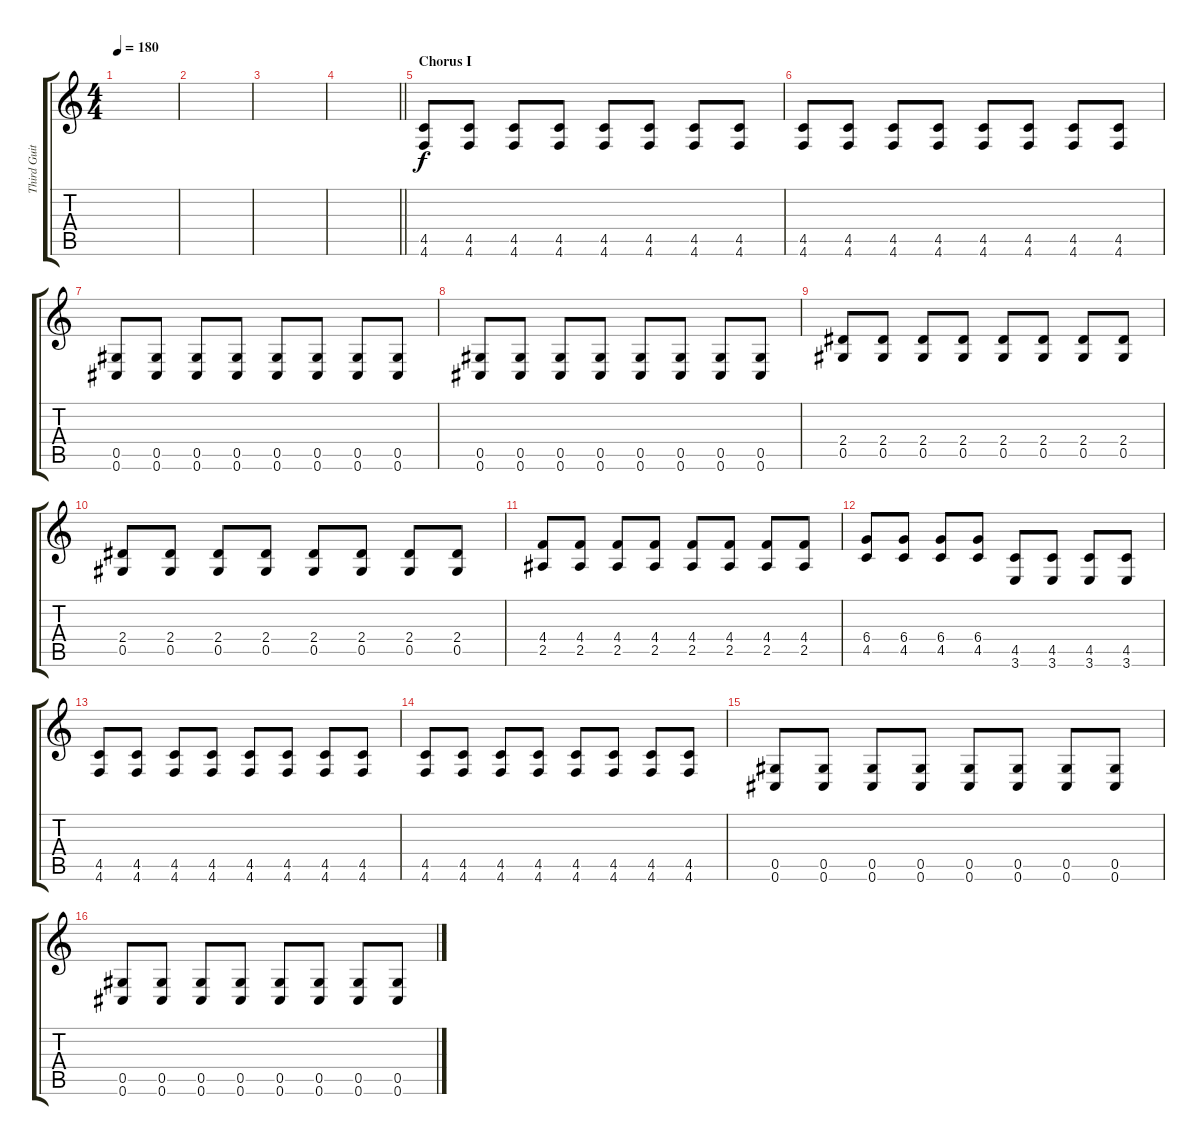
\track ("Third Guitar" "Third Guit") {instrument distortionguitar}
\staff {score tabs}
\tuning (Eb4 Bb3 Gb3 Db3 Ab2 Db2) {hide}
\ts (4 4)
\tempo 180
\clef g2
\ks c
|
|
|
\barLineRight lightlight
|
\section ("" "Chorus I")
(4.5 4.6).8 (4.5 4.6).8 (4.5 4.6).8 (4.5 4.6).8 (4.5 4.6).8 (4.5 4.6).8 (4.5 4.6).8 (4.5 4.6).8 |
(4.5 4.6).8 (4.5 4.6).8 (4.5 4.6).8 (4.5 4.6).8 (4.5 4.6).8 (4.5 4.6).8 (4.5 4.6).8 (4.5 4.6).8 |
(0.5 0.6).8 (0.5 0.6).8 (0.5 0.6).8 (0.5 0.6).8 (0.5 0.6).8 (0.5 0.6).8 (0.5 0.6).8 (0.5 0.6).8 |
(0.5 0.6).8 (0.5 0.6).8 (0.5 0.6).8 (0.5 0.6).8 (0.5 0.6).8 (0.5 0.6).8 (0.5 0.6).8 (0.5 0.6).8 |
(2.4 0.5).8 (2.4 0.5).8 (2.4 0.5).8 (2.4 0.5).8 (2.4 0.5).8 (2.4 0.5).8 (2.4 0.5).8 (2.4 0.5).8 |
(2.4 0.5).8 (2.4 0.5).8 (2.4 0.5).8 (2.4 0.5).8 (2.4 0.5).8 (2.4 0.5).8 (2.4 0.5).8 (2.4 0.5).8 |
(4.4 2.5).8 (4.4 2.5).8 (4.4 2.5).8 (4.4 2.5).8 (4.4 2.5).8 (4.4 2.5).8 (4.4 2.5).8 (4.4 2.5).8 |
(6.4 4.5).8 (6.4 4.5).8 (6.4 4.5).8 (6.4 4.5).8 (4.5 3.6).8 (4.5 3.6).8 (4.5 3.6).8 (4.5 3.6).8 |
(4.5 4.6).8 (4.5 4.6).8 (4.5 4.6).8 (4.5 4.6).8 (4.5 4.6).8 (4.5 4.6).8 (4.5 4.6).8 (4.5 4.6).8 |
(4.5 4.6).8 (4.5 4.6).8 (4.5 4.6).8 (4.5 4.6).8 (4.5 4.6).8 (4.5 4.6).8 (4.5 4.6).8 (4.5 4.6).8 |
(0.5 0.6).8 (0.5 0.6).8 (0.5 0.6).8 (0.5 0.6).8 (0.5 0.6).8 (0.5 0.6).8 (0.5 0.6).8 (0.5 0.6).8 |
(0.5 0.6).8 (0.5 0.6).8 (0.5 0.6).8 (0.5 0.6).8 (0.5 0.6).8 (0.5 0.6).8 (0.5 0.6).8 (0.5 0.6).8
